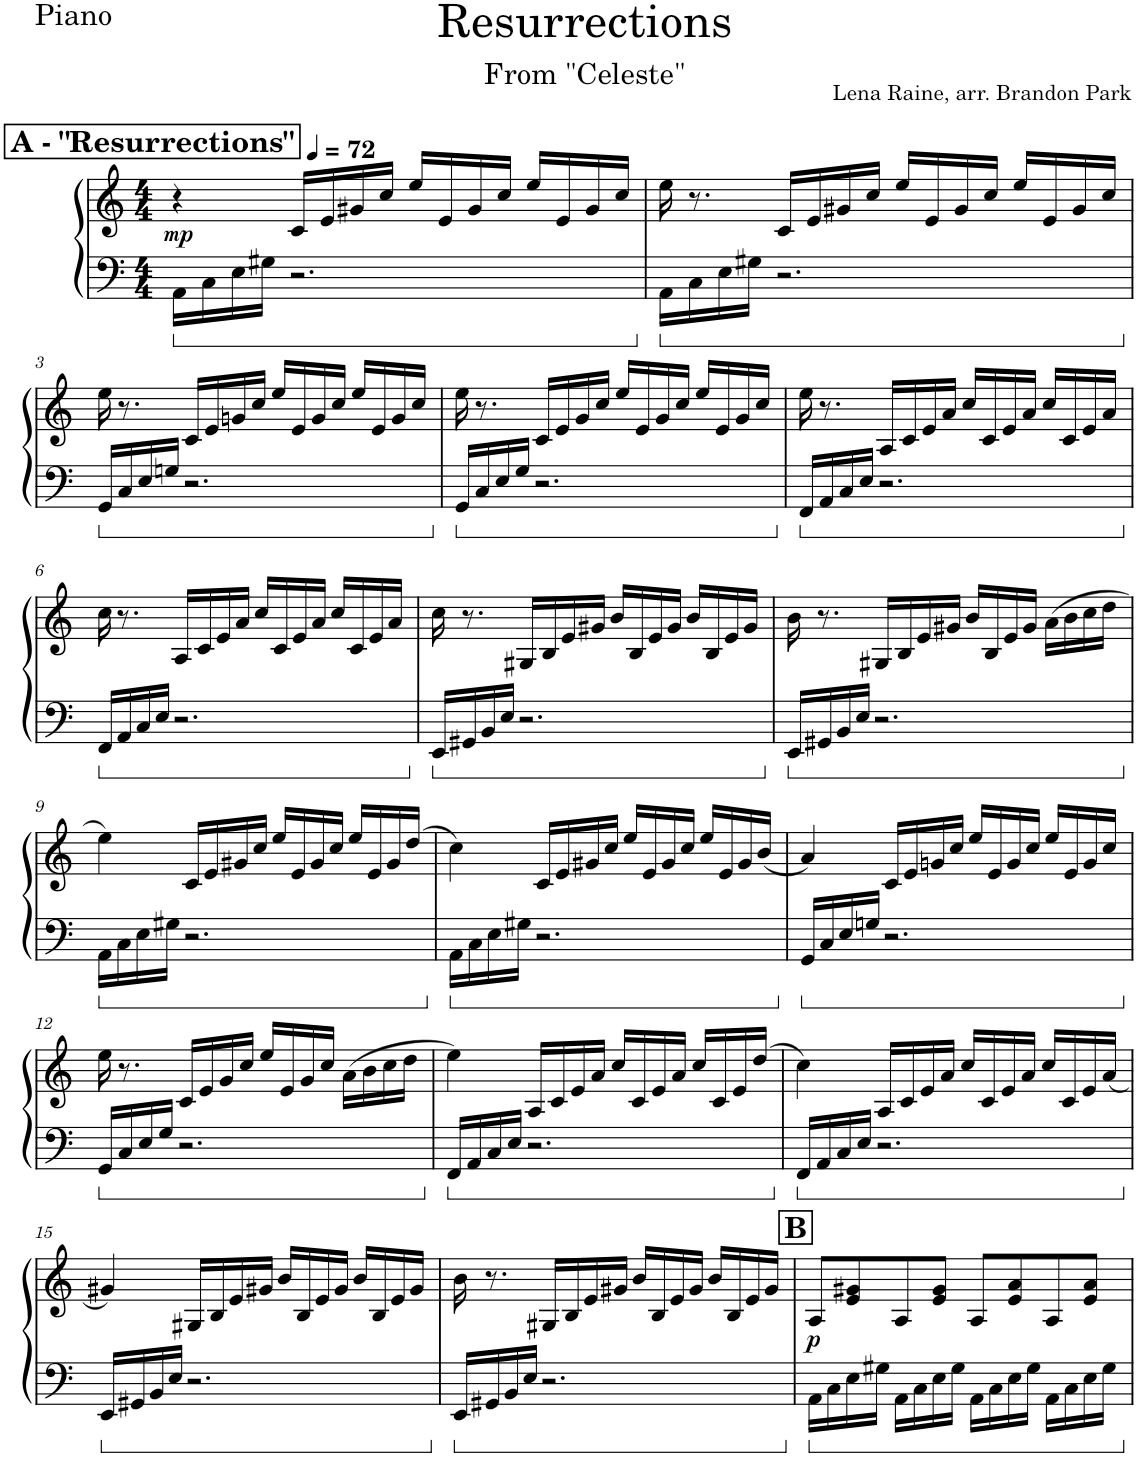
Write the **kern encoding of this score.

**kern	**kern	**dynam
*part1	*part1	*part1
*staff2	*staff1	*staff1/2
*I"Piano	*	*
*I'Pno.	*	*
*clefF4	*clefG2	*
*k[]	*k[]	*
*M4/4	*M4/4	*
*MM72	*MM72	*
!!LO:REH:place=s1:a:B:cj:fs=14:t=A - "Resurrections"
=1	=1	=1
!	!	!LO:DY:b
16AA\LL	4r	mp
16C\	.	.
16E\	.	.
16G#X\JJ	.	.
2.r	16c/LL	.
.	16e/	.
.	16g#X/	.
.	16cc/JJ	.
.	16ee/LL	.
.	16e/	.
.	16g#/	.
.	16cc/JJ	.
.	16ee/LL	.
.	16e/	.
.	16g#/	.
.	16cc/JJ	.
=2	=2	=2
16AA\LL	16ee\	.
16C\	8.r	.
16E\	.	.
16G#X\JJ	.	.
2.r	16c/LL	.
.	16e/	.
.	16g#X/	.
.	16cc/JJ	.
.	16ee/LL	.
.	16e/	.
.	16g#/	.
.	16cc/JJ	.
.	16ee/LL	.
.	16e/	.
.	16g#/	.
.	16cc/JJ	.
!!LO:LB:g=z
=3	=3	=3
16GG/LL	16ee\	.
16C/	8.r	.
16E/	.	.
16Gn/JJ	.	.
2.r	16c/LL	.
.	16e/	.
.	16gn/	.
.	16cc/JJ	.
.	16ee/LL	.
.	16e/	.
.	16g/	.
.	16cc/JJ	.
.	16ee/LL	.
.	16e/	.
.	16g/	.
.	16cc/JJ	.
=4	=4	=4
16GG/LL	16ee\	.
16C/	8.r	.
16E/	.	.
16G/JJ	.	.
2.r	16c/LL	.
.	16e/	.
.	16g/	.
.	16cc/JJ	.
.	16ee/LL	.
.	16e/	.
.	16g/	.
.	16cc/JJ	.
.	16ee/LL	.
.	16e/	.
.	16g/	.
.	16cc/JJ	.
=5	=5	=5
16FF/LL	16ee\	.
16AA/	8.r	.
16C/	.	.
16E/JJ	.	.
2.r	16A/LL	.
.	16c/	.
.	16e/	.
.	16a/JJ	.
.	16cc/LL	.
.	16c/	.
.	16e/	.
.	16a/JJ	.
.	16cc/LL	.
.	16c/	.
.	16e/	.
.	16a/JJ	.
!!LO:LB:g=z
=6	=6	=6
16FF/LL	16cc\	.
16AA/	8.r	.
16C/	.	.
16E/JJ	.	.
2.r	16A/LL	.
.	16c/	.
.	16e/	.
.	16a/JJ	.
.	16cc/LL	.
.	16c/	.
.	16e/	.
.	16a/JJ	.
.	16cc/LL	.
.	16c/	.
.	16e/	.
.	16a/JJ	.
=7	=7	=7
16EE/LL	16cc\	.
16GG#X/	8.r	.
16BB/	.	.
16E/JJ	.	.
2.r	16G#X/LL	.
.	16B/	.
.	16e/	.
.	16g#X/JJ	.
.	16b/LL	.
.	16B/	.
.	16e/	.
.	16g#/JJ	.
.	16b/LL	.
.	16B/	.
.	16e/	.
.	16g#/JJ	.
=8	=8	=8
16EE/LL	16b\	.
16GG#X/	8.r	.
16BB/	.	.
16E/JJ	.	.
2.r	16G#X/LL	.
.	16B/	.
.	16e/	.
.	16g#X/JJ	.
.	16b/LL	.
.	16B/	.
.	16e/	.
.	16g#/JJ	.
.	(16a\LL	.
.	16b\	.
.	16cc\	.
.	16dd\JJ	.
!!LO:LB:g=z
=9	=9	=9
16AA\LL	4ee\)	.
16C\	.	.
16E\	.	.
16G#X\JJ	.	.
2.r	16c/LL	.
.	16e/	.
.	16g#X/	.
.	16cc/JJ	.
.	16ee/LL	.
.	16e/	.
.	16g#/	.
.	16cc/JJ	.
.	16ee/LL	.
.	16e/	.
.	16g#/	.
.	(16dd/JJ	.
=10	=10	=10
16AA\LL	4cc\)	.
16C\	.	.
16E\	.	.
16G#X\JJ	.	.
2.r	16c/LL	.
.	16e/	.
.	16g#X/	.
.	16cc/JJ	.
.	16ee/LL	.
.	16e/	.
.	16g#/	.
.	16cc/JJ	.
.	16ee/LL	.
.	16e/	.
.	16g#/	.
.	(16b/JJ	.
=11	=11	=11
16GG/LL	4a/)	.
16C/	.	.
16E/	.	.
16Gn/JJ	.	.
2.r	16c/LL	.
.	16e/	.
.	16gn/	.
.	16cc/JJ	.
.	16ee/LL	.
.	16e/	.
.	16g/	.
.	16cc/JJ	.
.	16ee/LL	.
.	16e/	.
.	16g/	.
.	16cc/JJ	.
!!LO:LB:g=z
=12	=12	=12
16GG/LL	16ee\	.
16C/	8.r	.
16E/	.	.
16G/JJ	.	.
2.r	16c/LL	.
.	16e/	.
.	16g/	.
.	16cc/JJ	.
.	16ee/LL	.
.	16e/	.
.	16g/	.
.	16cc/JJ	.
.	(16a\LL	.
.	16b\	.
.	16cc\	.
.	16dd\JJ	.
=13	=13	=13
16FF/LL	4ee\)	.
16AA/	.	.
16C/	.	.
16E/JJ	.	.
2.r	16A/LL	.
.	16c/	.
.	16e/	.
.	16a/JJ	.
.	16cc/LL	.
.	16c/	.
.	16e/	.
.	16a/JJ	.
.	16cc/LL	.
.	16c/	.
.	16e/	.
.	(16dd/JJ	.
=14	=14	=14
16FF/LL	4cc\)	.
16AA/	.	.
16C/	.	.
16E/JJ	.	.
2.r	16A/LL	.
.	16c/	.
.	16e/	.
.	16a/JJ	.
.	16cc/LL	.
.	16c/	.
.	16e/	.
.	16a/JJ	.
.	16cc/LL	.
.	16c/	.
.	16e/	.
.	(16a/JJ	.
!!LO:LB:g=z
=15	=15	=15
16EE/LL	4g#X/)	.
16GG#X/	.	.
16BB/	.	.
16E/JJ	.	.
2.r	16G#X/LL	.
.	16B/	.
.	16e/	.
.	16g#X/JJ	.
.	16b/LL	.
.	16B/	.
.	16e/	.
.	16g#/JJ	.
.	16b/LL	.
.	16B/	.
.	16e/	.
.	16g#/JJ	.
=16	=16	=16
16EE/LL	16b\	.
16GG#X/	8.r	.
16BB/	.	.
16E/JJ	.	.
2.r	16G#X/LL	.
.	16B/	.
.	16e/	.
.	16g#X/JJ	.
.	16b/LL	.
.	16B/	.
.	16e/	.
.	16g#/JJ	.
.	16b/LL	.
.	16B/	.
.	16e/	.
.	16g#/JJ	.
!!LO:REH:place=s1:a:B:cj:fs=14:t=B
=17	=17	=17
!	!	!LO:DY:b
16AA\LL	8A/L	p
16C\	.	.
16E\	8e/ 8g#X/	.
16G#X\JJ	.	.
16AA\LL	8A/	.
16C\	.	.
16E\	8e/ 8g#/J	.
16G#\JJ	.	.
16AA\LL	8A/L	.
16C\	.	.
16E\	8e/ 8a/	.
16G#\JJ	.	.
16AA\LL	8A/	.
16C\	.	.
16E\	8e/ 8a/J	.
16G#\JJ	.	.
=	=	=
*-	*-	*-
